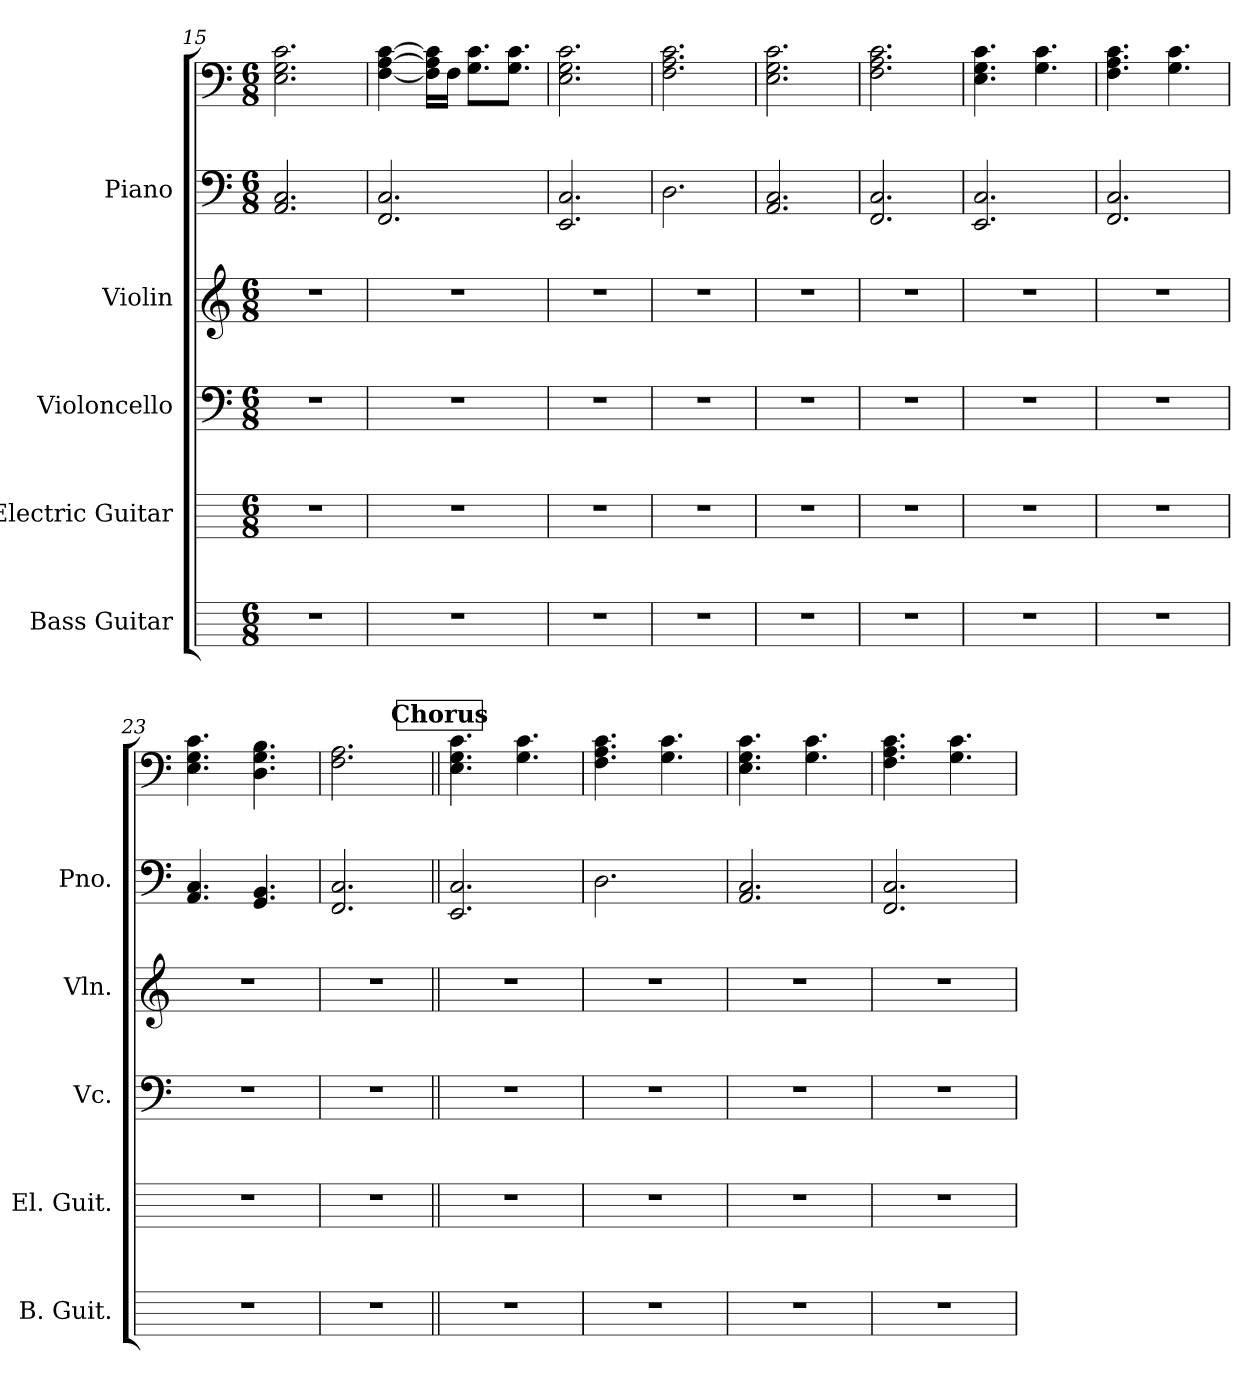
**kern	**kern	**kern	**kern	**kern	**kern
*part5	*part4	*part3	*part2	*part1	*part1
*staff6	*staff5	*staff4	*staff3	*staff2	*staff1
*I"Bass Guitar	*I"Electric Guitar	*I"Violoncello	*I"Violin	*I"Piano	*
*I'B. Guit.	*I'El. Guit.	*I'Vc.	*I'Vln.	*I'Pno.	*
*	*	*clefF4	*clefG2	*clefF4	*clefF4
*ITrd7c12	*	*	*	*	*
*k[]	*k[]	*k[]	*k[]	*k[]	*k[]
*M6/8	*M6/8	*M6/8	*M6/8	*M6/8	*M6/8
=15	=15	=15	=15	=15	=15
2.r	2.r	2.r	2.r	2.AA/ 2.C/	2.E\ 2.G\ 2.c\
!!LO:PB:g=z
=16	=16	=16	=16	=16	=16
2.r	2.r	2.r	2.r	2.FF/ 2.C/	[4F\ [4A\ [4c\
.	.	.	.	.	16F\] 16A\] 16c\]LL
.	.	.	.	.	16F\JJ
.	.	.	.	.	8.G\ 8.c\L
.	.	.	.	.	8.G\ 8.c\J
=17	=17	=17	=17	=17	=17
2.r	2.r	2.r	2.r	2.EE/ 2.C/	2.E\ 2.G\ 2.c\
=18	=18	=18	=18	=18	=18
2.r	2.r	2.r	2.r	2.D\	2.F\ 2.A\ 2.c\
=19	=19	=19	=19	=19	=19
2.r	2.r	2.r	2.r	2.AA/ 2.C/	2.E\ 2.G\ 2.c\
=20	=20	=20	=20	=20	=20
2.r	2.r	2.r	2.r	2.FF/ 2.C/	2.F\ 2.A\ 2.c\
=21	=21	=21	=21	=21	=21
2.r	2.r	2.r	2.r	2.EE/ 2.C/	4.E\ 4.G\ 4.c\
.	.	.	.	.	4.G\ 4.c\
=22	=22	=22	=22	=22	=22
2.r	2.r	2.r	2.r	2.FF/ 2.C/	4.F\ 4.A\ 4.c\
.	.	.	.	.	4.G\ 4.c\
=23	=23	=23	=23	=23	=23
2.r	2.r	2.r	2.r	4.AA/ 4.C/	4.E\ 4.G\ 4.c\
.	.	.	.	4.GG/ 4.BB/	4.D\ 4.G\ 4.B\
!!LO:LB:g=z
=24	=24	=24	=24	=24	=24
2.r	2.r	2.r	2.r	2.FF/ 2.C/	2.F\ 2.A\
!!LO:REH:place=s1:a:B:fs=14:t=Chorus
=25||	=25||	=25||	=25||	=25||	=25||
2.r	2.r	2.r	2.r	2.EE/ 2.C/	4.E\ 4.G\ 4.c\
.	.	.	.	.	4.G\ 4.c\
=26	=26	=26	=26	=26	=26
2.r	2.r	2.r	2.r	2.D\	4.F\ 4.A\ 4.c\
.	.	.	.	.	4.G\ 4.c\
=27	=27	=27	=27	=27	=27
2.r	2.r	2.r	2.r	2.AA/ 2.C/	4.E\ 4.G\ 4.c\
.	.	.	.	.	4.G\ 4.c\
=28	=28	=28	=28	=28	=28
2.r	2.r	2.r	2.r	2.FF/ 2.C/	4.F\ 4.A\ 4.c\
.	.	.	.	.	4.G\ 4.c\
=	=	=	=	=	=
*-	*-	*-	*-	*-	*-
